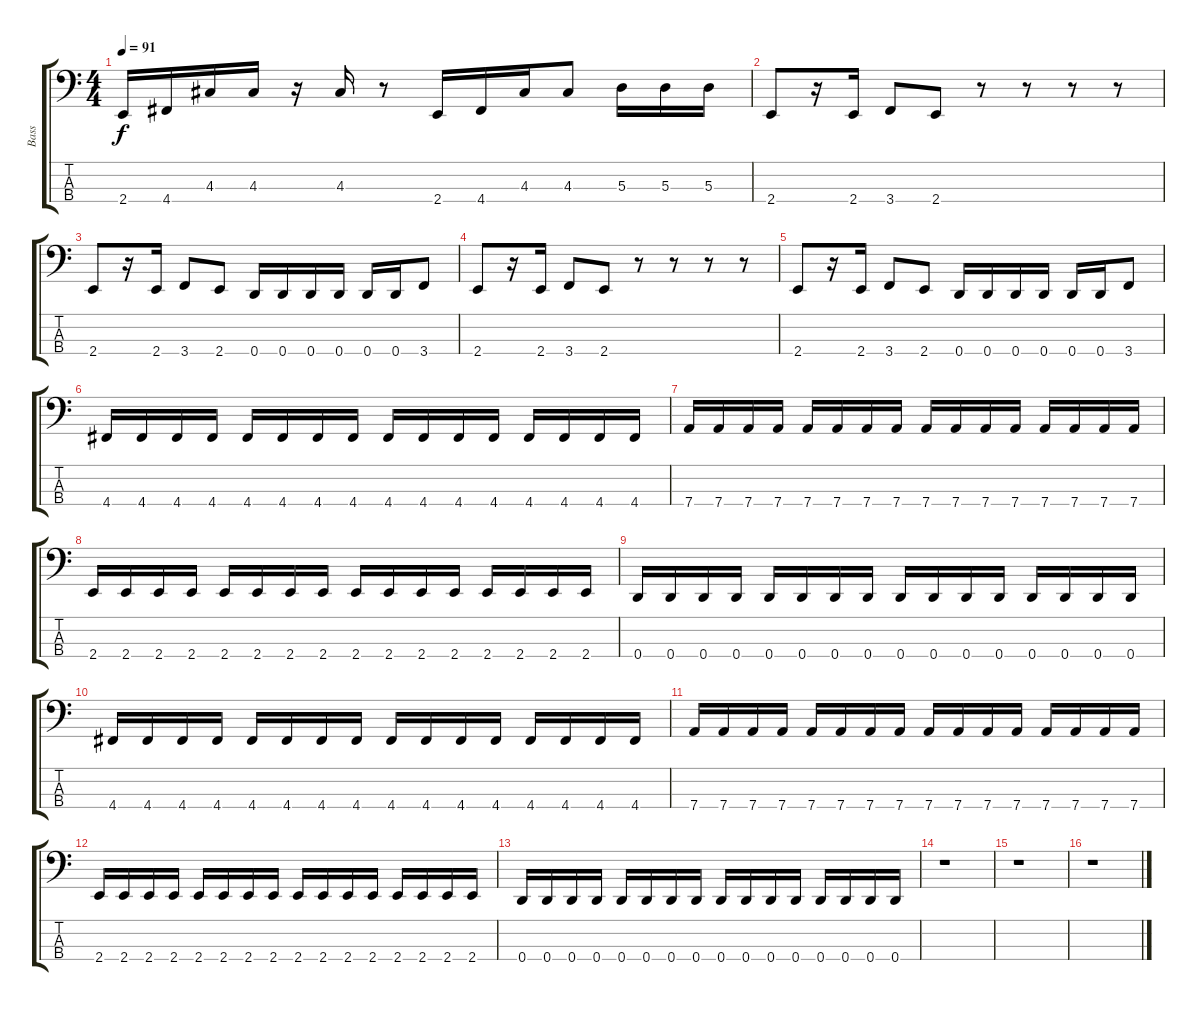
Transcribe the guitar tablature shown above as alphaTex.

\track ("Bass" "Bass") {instrument electricbasspick}
\staff {score tabs}
\tuning (G2 D2 A1 D1) {hide}
\ts (4 4)
\tempo 91
\clef f4
\ks c
2.4.16{dy f} 4.4.16 4.3.16 4.3.16 r.16 4.3.16 r.8 2.4.16 4.4.16 4.3.16 4.3.8 5.3.16 5.3.16 5.3.16 |
2.4.8 r.16 2.4.16 3.4.8 2.4.8 r.8 r.8 r.8 r.8 |
2.4.8 r.16 2.4.16 3.4.8 2.4.8 0.4.16 0.4.16 0.4.16 0.4.16 0.4.16 0.4.16 3.4.8 |
2.4.8 r.16 2.4.16 3.4.8 2.4.8 r.8 r.8 r.8 r.8 |
2.4.8 r.16 2.4.16 3.4.8 2.4.8 0.4.16 0.4.16 0.4.16 0.4.16 0.4.16 0.4.16 3.4.8 |
4.4.16 4.4.16 4.4.16 4.4.16 4.4.16 4.4.16 4.4.16 4.4.16 4.4.16 4.4.16 4.4.16 4.4.16 4.4.16 4.4.16 4.4.16 4.4.16 |
7.4.16 7.4.16 7.4.16 7.4.16 7.4.16 7.4.16 7.4.16 7.4.16 7.4.16 7.4.16 7.4.16 7.4.16 7.4.16 7.4.16 7.4.16 7.4.16 |
2.4.16 2.4.16 2.4.16 2.4.16 2.4.16 2.4.16 2.4.16 2.4.16 2.4.16 2.4.16 2.4.16 2.4.16 2.4.16 2.4.16 2.4.16 2.4.16 |
0.4.16 0.4.16 0.4.16 0.4.16 0.4.16 0.4.16 0.4.16 0.4.16 0.4.16 0.4.16 0.4.16 0.4.16 0.4.16 0.4.16 0.4.16 0.4.16 |
4.4.16 4.4.16 4.4.16 4.4.16 4.4.16 4.4.16 4.4.16 4.4.16 4.4.16 4.4.16 4.4.16 4.4.16 4.4.16 4.4.16 4.4.16 4.4.16 |
7.4.16 7.4.16 7.4.16 7.4.16 7.4.16 7.4.16 7.4.16 7.4.16 7.4.16 7.4.16 7.4.16 7.4.16 7.4.16 7.4.16 7.4.16 7.4.16 |
2.4.16 2.4.16 2.4.16 2.4.16 2.4.16 2.4.16 2.4.16 2.4.16 2.4.16 2.4.16 2.4.16 2.4.16 2.4.16 2.4.16 2.4.16 2.4.16 |
0.4.16 0.4.16 0.4.16 0.4.16 0.4.16 0.4.16 0.4.16 0.4.16 0.4.16 0.4.16 0.4.16 0.4.16 0.4.16 0.4.16 0.4.16 0.4.16 |
r.1 |
r.1 |
r.1
